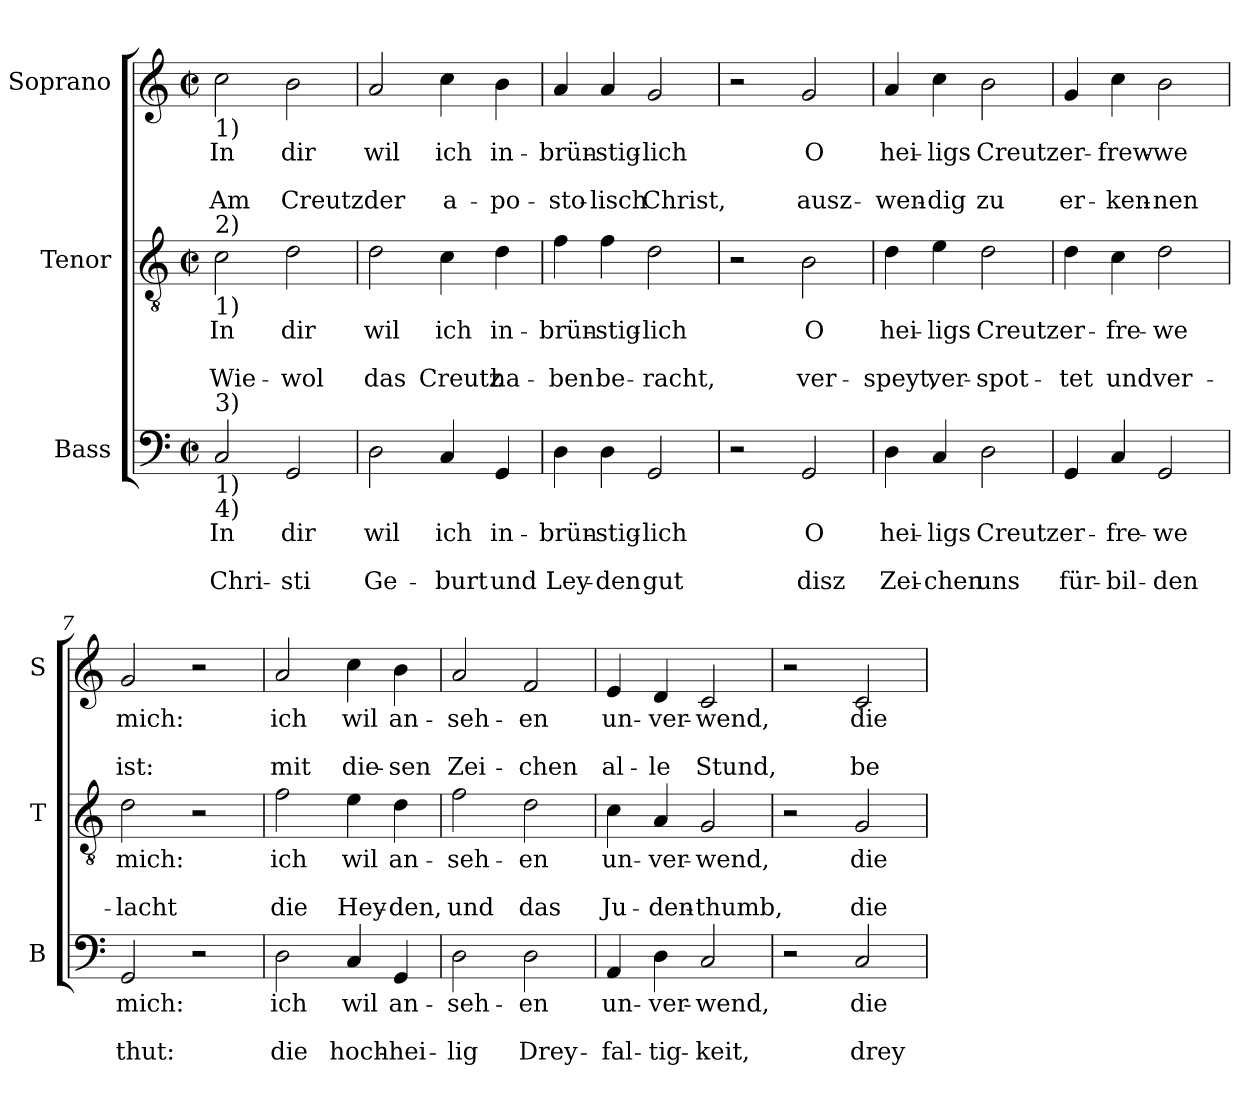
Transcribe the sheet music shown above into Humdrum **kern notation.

**kern	**text	**text	**text	**kern	**text	**text	**text	**kern	**text	**text	**text
*part3	*part3	*part3	*part3	*part2	*part2	*part2	*part2	*part1	*part1	*part1	*part1
*staff3	*staff3	*staff3	*staff3	*staff2	*staff2	*staff2	*staff2	*staff1	*staff1	*staff1	*staff1
*I"Bass	*	*	*	*I"Tenor	*	*	*	*I"Soprano	*	*	*
*I'B	*	*	*	*I'T	*	*	*	*I'S	*	*	*
*clefF4	*	*	*	*clefGv2	*	*	*	*clefG2	*	*	*
*k[]	*	*	*	*k[]	*	*	*	*k[]	*	*	*
*C:	*	*	*	*C:	*	*	*	*C:	*	*	*
*M2/2	*	*	*	*M2/2	*	*	*	*M2/2	*	*	*
*met(c|)	*	*	*	*met(c|)	*	*	*	*met(c|)	*	*	*
=1	=1	=1	=1	=1	=1	=1	=1	=1	=1	=1	=1
!	!	!	!	!	!	!	!	!LO:TX:b:t=1)	!	!	!
!	!	!	!	!LO:TX:a:t=2)	!	!	!	!	!	!	!
!	!	!	!	!LO:TX:b:t=1)	!	!	!	!	!	!	!
!LO:TX:a:t=3)	!	!	!	!	!	!	!	!	!	!	!
!LO:TX:b:t=1)	!	!	!	!	!	!	!	!	!	!	!
!LO:TX:b:t=4)	!	!	!	!	!	!	!	!	!	!	!
!	!LO:LY:b	!	!LO:LY:b	!	!LO:LY:b	!	!LO:LY:b	!	!LO:LY:b	!	!LO:LY:b
2C/	In	.	Chri-	2c\	In	.	Wie-	2cc\	In	.	Am
!	!LO:LY:b	!	!LO:LY:b	!	!LO:LY:b	!	!LO:LY:b	!	!LO:LY:b	!	!LO:LY:b
2GG/	dir	.	-sti	2d\	dir	.	-wol	2b\	dir	.	Creutz
=2	=2	=2	=2	=2	=2	=2	=2	=2	=2	=2	=2
!	!LO:LY:b	!	!LO:LY:b	!	!LO:LY:b	!	!LO:LY:b	!	!LO:LY:b	!	!LO:LY:b
2D\	wil	.	Ge-	2d\	wil	.	das	2a/	wil	.	der
!	!LO:LY:b	!	!LO:LY:b	!	!LO:LY:b	!	!LO:LY:b	!	!LO:LY:b	!	!LO:LY:b
4C/	ich	.	-burt	4c\	ich	.	Creutz	4cc\	ich	.	a-
!	!LO:LY:b	!	!LO:LY:b	!	!LO:LY:b	!	!LO:LY:b	!	!LO:LY:b	!	!LO:LY:b
4GG/	in-	.	und	4d\	in-	.	ha-	4b\	in-	.	-po-
=3	=3	=3	=3	=3	=3	=3	=3	=3	=3	=3	=3
!	!LO:LY:b	!	!LO:LY:b	!	!LO:LY:b	!	!LO:LY:b	!	!LO:LY:b	!	!LO:LY:b
4D\	-brün-	.	Ley-	4f\	-brün-	.	-ben	4a/	-brün-	.	-sto-
!	!LO:LY:b	!	!LO:LY:b	!	!LO:LY:b	!	!LO:LY:b	!	!LO:LY:b	!	!LO:LY:b
4D\	-stig-	.	-den	4f\	-stig-	.	be-	4a/	-stig-	.	-lisch
!	!LO:LY:b	!	!LO:LY:b	!	!LO:LY:b	!	!LO:LY:b	!	!LO:LY:b	!	!LO:LY:b
2GG/	-lich	.	gut	2d\	-lich	.	-racht,	2g/	-lich	.	Christ,
=4	=4	=4	=4	=4	=4	=4	=4	=4	=4	=4	=4
2r	.	.	.	2r	.	.	.	2r	.	.	.
!	!LO:LY:b	!	!LO:LY:b	!	!LO:LY:b	!	!LO:LY:b	!	!LO:LY:b	!	!LO:LY:b
2GG/	O	.	disz	2B\	O	.	ver-	2g/	O	.	ausz-
=5	=5	=5	=5	=5	=5	=5	=5	=5	=5	=5	=5
!	!LO:LY:b	!	!LO:LY:b	!	!LO:LY:b	!	!LO:LY:b	!	!LO:LY:b	!	!LO:LY:b
4D\	hei-	.	Zei-	4d\	hei-	.	-speyt,	4a/	hei-	.	-wen-
!	!LO:LY:b	!	!LO:LY:b	!	!LO:LY:b	!	!LO:LY:b	!	!LO:LY:b	!	!LO:LY:b
4C/	-ligs	.	-chen	4e\	-ligs	.	ver-	4cc\	-ligs	.	-dig
!	!LO:LY:b	!	!LO:LY:b	!	!LO:LY:b	!	!LO:LY:b	!	!LO:LY:b	!	!LO:LY:b
2D\	Creutz	.	uns	2d\	Creutz	.	-spot-	2b\	Creutz	.	zu
!!LO:LB:g=z
=6	=6	=6	=6	=6	=6	=6	=6	=6	=6	=6	=6
!	!LO:LY:b	!	!LO:LY:b	!	!LO:LY:b	!	!LO:LY:b	!	!LO:LY:b	!	!LO:LY:b
4GG/	er-	.	für-	4d\	er-	.	-tet	4g/	er-	.	er-
!	!LO:LY:b	!	!LO:LY:b	!	!LO:LY:b	!	!LO:LY:b	!	!LO:LY:b	!	!LO:LY:b
4C/	-fre-	.	-bil-	4c\	-fre-	.	und	4cc\	-frew-	.	-ken-
!	!LO:LY:b	!	!LO:LY:b	!	!LO:LY:b	!	!LO:LY:b	!	!LO:LY:b	!	!LO:LY:b
2GG/	-we	.	-den	2d\	-we	.	ver-	2b\	-we	.	-nen
=7	=7	=7	=7	=7	=7	=7	=7	=7	=7	=7	=7
!	!LO:LY:b	!	!LO:LY:b	!	!LO:LY:b	!	!LO:LY:b	!	!LO:LY:b	!	!LO:LY:b
2GG/	mich:	.	thut:	2d\	mich:	.	-lacht	2g/	mich:	.	ist:
2r	.	.	.	2r	.	.	.	2r	.	.	.
=8	=8	=8	=8	=8	=8	=8	=8	=8	=8	=8	=8
!	!LO:LY:b	!	!LO:LY:b	!	!LO:LY:b	!	!LO:LY:b	!	!LO:LY:b	!	!LO:LY:b
2D\	ich	.	die	2f\	ich	.	die	2a/	ich	.	mit
!	!LO:LY:b	!	!LO:LY:b	!	!LO:LY:b	!	!LO:LY:b	!	!LO:LY:b	!	!LO:LY:b
4C/	wil	.	hoch-	4e\	wil	.	Hey-	4cc\	wil	.	die-
!	!LO:LY:b	!	!LO:LY:b	!	!LO:LY:b	!	!LO:LY:b	!	!LO:LY:b	!	!LO:LY:b
4GG/	an-	.	-hei-	4d\	an-	.	-den,	4b\	an-	.	-sen
=9	=9	=9	=9	=9	=9	=9	=9	=9	=9	=9	=9
!	!LO:LY:b	!	!LO:LY:b	!	!LO:LY:b	!	!LO:LY:b	!	!LO:LY:b	!	!LO:LY:b
2D\	-seh-	.	-lig	2f\	-seh-	.	und	2a/	-seh-	.	Zei-
!	!LO:LY:b	!	!LO:LY:b	!	!LO:LY:b	!	!LO:LY:b	!	!LO:LY:b	!	!LO:LY:b
2D\	-en	.	Drey-	2d\	-en	.	das	2f/	-en	.	-chen
=10	=10	=10	=10	=10	=10	=10	=10	=10	=10	=10	=10
!	!LO:LY:b	!	!LO:LY:b	!	!LO:LY:b	!	!LO:LY:b	!	!LO:LY:b	!	!LO:LY:b
4AA/	un-	.	-fal-	4c\	un-	.	Ju-	4e/	un-	.	al-
!	!LO:LY:b	!	!LO:LY:b	!	!LO:LY:b	!	!LO:LY:b	!	!LO:LY:b	!	!LO:LY:b
4D\	-ver-	.	-tig-	4A/	-ver-	.	-den-	4d/	-ver-	.	-le
!	!LO:LY:b	!	!LO:LY:b	!	!LO:LY:b	!	!LO:LY:b	!	!LO:LY:b	!	!LO:LY:b
2C/	-wend,	.	-keit,	2G/	-wend,	.	-thumb,	2c/	-wend,	.	Stund,
!!LO:PB:g=z
=11	=11	=11	=11	=11	=11	=11	=11	=11	=11	=11	=11
2r	.	.	.	2r	.	.	.	2r	.	.	.
!	!LO:LY:b	!	!LO:LY:b	!	!LO:LY:b	!	!LO:LY:b	!	!LO:LY:b	!	!LO:LY:b
2C/	die	.	drey	2G/	die	.	die	2c/	die	.	be-
=	=	=	=	=	=	=	=	=	=	=	=
*-	*-	*-	*-	*-	*-	*-	*-	*-	*-	*-	*-
